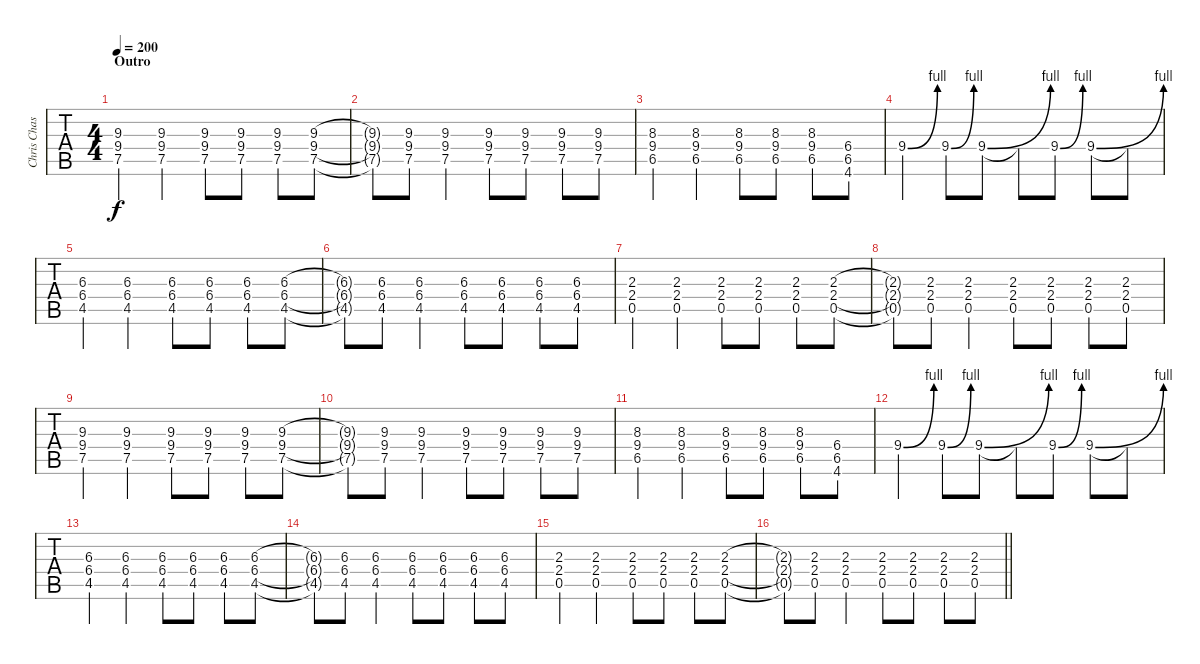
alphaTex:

\track ("Chris Chasse - Guitar One" "Chris Chas") {instrument distortionguitar}
\staff {tabs}
\tuning (Eb4 Bb3 Gb3 Db3 Ab2 Eb2) {hide}
\ts (4 4)
\section ("" "Outro")
\tempo 200
\clef g2
\ks ebminor
(9.3 9.4 7.5).4{dy f} (9.3 9.4 7.5).4 (9.3 9.4 7.5).8 (9.3 9.4 7.5).8 (9.3 9.4 7.5).8 (9.3 9.4 7.5).8 |
(9.3{t} 9.4{t} 7.5{t}).8 (9.3 9.4 7.5).8 (9.3 9.4 7.5).4 (9.3 9.4 7.5).8 (9.3 9.4 7.5).8 (9.3 9.4 7.5).8 (9.3 9.4 7.5).8 |
(8.3 9.4 6.5).4 (8.3 9.4 6.5).4 (8.3 9.4 6.5).8 (8.3 9.4 6.5).8 (8.3 9.4 6.5).8 (6.4 6.5 4.6).8 |
9.4{be (bend 0 0 60 4)}.4 9.4{be (bend 0 0 60 4)}.8 9.4{be (bend 0 0 60 4)}.8 9.4{t}.8 9.4{be (bend 0 0 60 4)}.8 9.4{be (bend 0 0 60 4)}.8 9.4{t}.8 |
(6.3 6.4 4.5).4 (6.3 6.4 4.5).4 (6.3 6.4 4.5).8 (6.3 6.4 4.5).8 (6.3 6.4 4.5).8 (6.3 6.4 4.5).8 |
(6.3{t} 6.4{t} 4.5{t}).8 (6.3 6.4 4.5).8 (6.3 6.4 4.5).4 (6.3 6.4 4.5).8 (6.3 6.4 4.5).8 (6.3 6.4 4.5).8 (6.3 6.4 4.5).8 |
(2.3 2.4 0.5).4 (2.3 2.4 0.5).4 (2.3 2.4 0.5).8 (2.3 2.4 0.5).8 (2.3 2.4 0.5).8 (2.3 2.4 0.5).8 |
(2.3{t} 2.4{t} 0.5{t}).8 (2.3 2.4 0.5).8 (2.3 2.4 0.5).4 (2.3 2.4 0.5).8 (2.3 2.4 0.5).8 (2.3 2.4 0.5).8 (2.3 2.4 0.5).8 |
(9.3 9.4 7.5).4 (9.3 9.4 7.5).4 (9.3 9.4 7.5).8 (9.3 9.4 7.5).8 (9.3 9.4 7.5).8 (9.3 9.4 7.5).8 |
(9.3{t} 9.4{t} 7.5{t}).8 (9.3 9.4 7.5).8 (9.3 9.4 7.5).4 (9.3 9.4 7.5).8 (9.3 9.4 7.5).8 (9.3 9.4 7.5).8 (9.3 9.4 7.5).8 |
(8.3 9.4 6.5).4 (8.3 9.4 6.5).4 (8.3 9.4 6.5).8 (8.3 9.4 6.5).8 (8.3 9.4 6.5).8 (6.4 6.5 4.6).8 |
9.4{be (bend 0 0 60 4)}.4 9.4{be (bend 0 0 60 4)}.8 9.4{be (bend 0 0 60 4)}.8 9.4{t}.8 9.4{be (bend 0 0 60 4)}.8 9.4{be (bend 0 0 60 4)}.8 9.4{t}.8 |
(6.3 6.4 4.5).4 (6.3 6.4 4.5).4 (6.3 6.4 4.5).8 (6.3 6.4 4.5).8 (6.3 6.4 4.5).8 (6.3 6.4 4.5).8 |
(6.3{t} 6.4{t} 4.5{t}).8 (6.3 6.4 4.5).8 (6.3 6.4 4.5).4 (6.3 6.4 4.5).8 (6.3 6.4 4.5).8 (6.3 6.4 4.5).8 (6.3 6.4 4.5).8 |
(2.3 2.4 0.5).4 (2.3 2.4 0.5).4 (2.3 2.4 0.5).8 (2.3 2.4 0.5).8 (2.3 2.4 0.5).8 (2.3 2.4 0.5).8 |
\barLineRight lightlight
(2.3{t} 2.4{t} 0.5{t}).8 (2.3 2.4 0.5).8 (2.3 2.4 0.5).4 (2.3 2.4 0.5).8 (2.3 2.4 0.5).8 (2.3 2.4 0.5).8 (2.3 2.4 0.5).8
